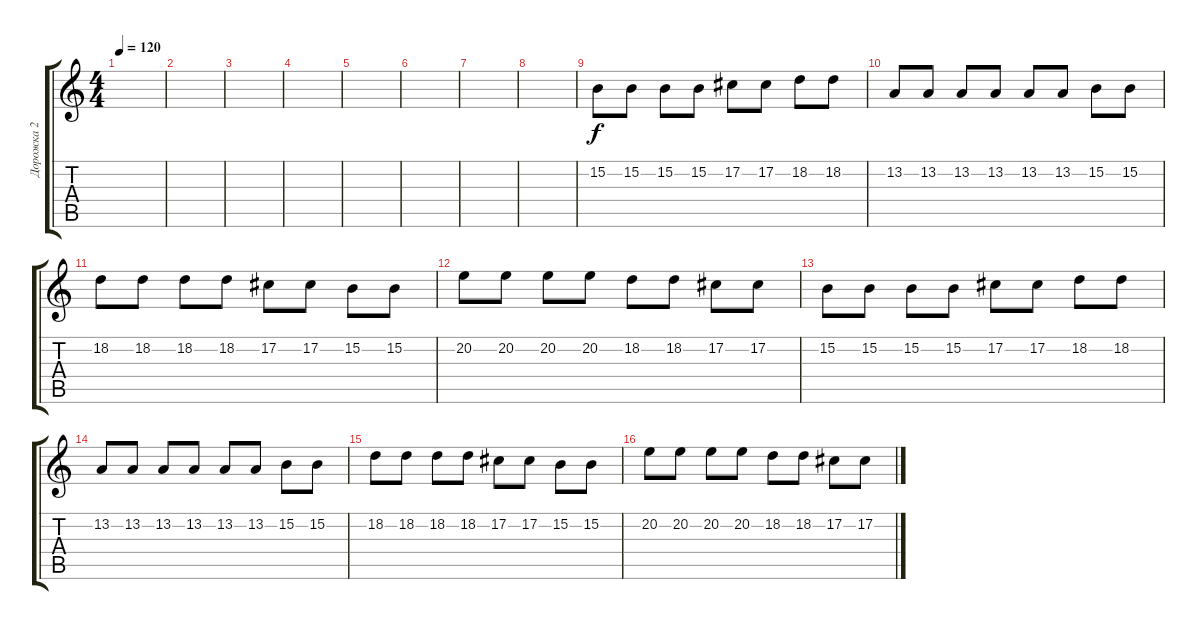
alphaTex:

\track ("Дорожка 2" "Дорожка 2") {instrument frenchhorn}
\staff {score tabs}
\tuning (Db4 Ab3 E3 B2 Gb2 B1) {hide}
\ts (4 4)
\tempo 120
\clef g2
\ks c
|
|
|
|
|
|
|
|
15.2.8 15.2.8 15.2.8 15.2.8 17.2.8 17.2.8 18.2.8 18.2.8 |
13.2.8 13.2.8 13.2.8 13.2.8 13.2.8 13.2.8 15.2.8 15.2.8 |
18.2.8 18.2.8 18.2.8 18.2.8 17.2.8 17.2.8 15.2.8 15.2.8 |
20.2.8 20.2.8 20.2.8 20.2.8 18.2.8 18.2.8 17.2.8 17.2.8 |
15.2.8 15.2.8 15.2.8 15.2.8 17.2.8 17.2.8 18.2.8 18.2.8 |
13.2.8 13.2.8 13.2.8 13.2.8 13.2.8 13.2.8 15.2.8 15.2.8 |
18.2.8 18.2.8 18.2.8 18.2.8 17.2.8 17.2.8 15.2.8 15.2.8 |
20.2.8 20.2.8 20.2.8 20.2.8 18.2.8 18.2.8 17.2.8 17.2.8
